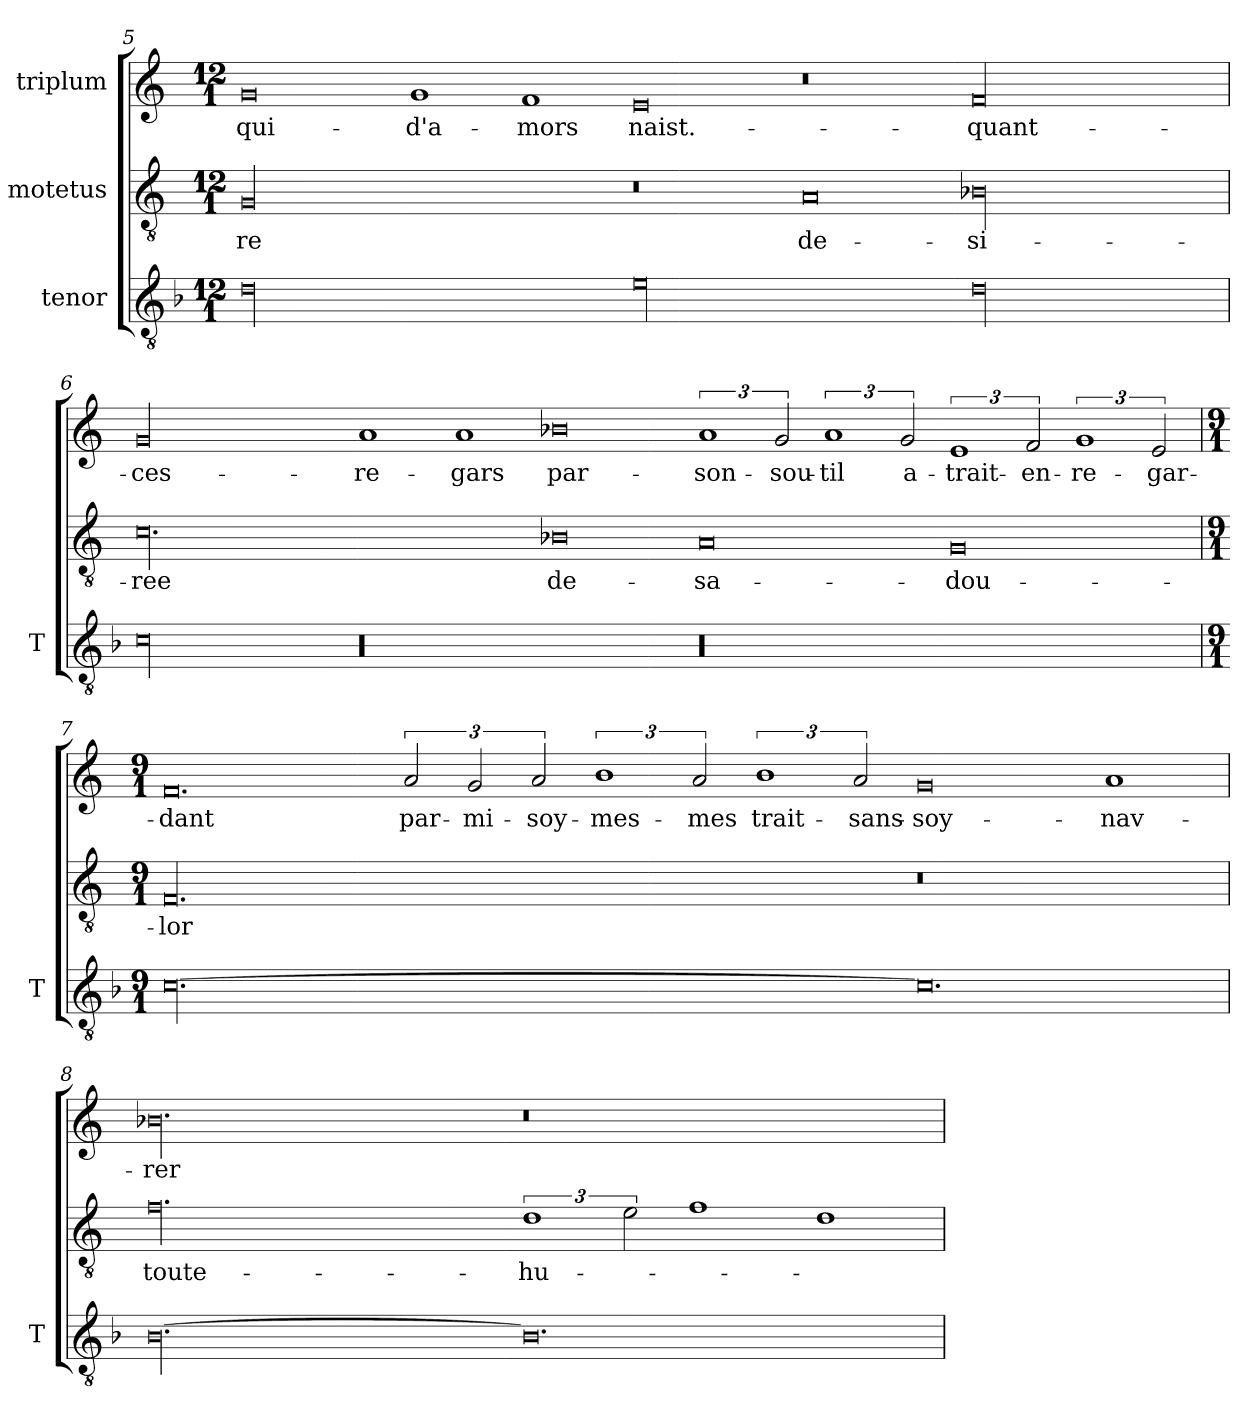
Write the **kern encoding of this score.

**kern	**kern	**text	**kern	**text
*part3	*part2	*part2	*part1	*part1
*staff3	*staff2	*staff2	*staff1	*staff1
*I"tenor	*I"motetus	*	*I"triplum	*
*I'T	*	*	*	*
!!LO:LB:g=z
*clefGv2	*clefGv2	*	*clefG2	*
*k[b-]	*k[]	*	*k[]	*
*F:	*C:	*	*C:	*
*M12/1	*M12/1	*	*M12/1	*
=5	=5	=5	=5	=5
00di\	00G/	-re	0g/	qui-
.	.	.	1g/	d'a-
.	.	.	1f/	-mors
00ei\	0r	.	0e/	naist.-
.	0A/	de-	0r	.
00di\	00B-X\	-si-	00f/	quant-
=6	=6	=6	=6	=6
00ci\	00.c\	-ree	00g/	ces-
00r	.	.	1a/	re-
.	.	.	1a/	-gars
.	0B-X\	de-	0b-X\	par-
00r	0A/	sa-	3%2a/	son-
.	.	.	3g/	sou-
.	.	.	3%2a/	-til
.	.	.	3g/	a-
.	0G/	dou-	3%2e/	trait-
.	.	.	3f/	en-
.	.	.	3%2g/	re-
.	.	.	3e/	-gar-
!!LO:PB:g=z
=7	=7	=7	=7	=7
*M9/1	*M9/1	*	*M9/1	*
[00.c\	00.F/	-lor	0.f/	-dant
.	.	.	3a/	par-
.	.	.	3g/	mi-
.	.	.	3a/	soy-
.	.	.	3%2b\	mes-
.	.	.	3a/	-mes
.	.	.	3%2b\	trait-
.	.	.	3a/	sans-
0.c\]	0.r	.	0g/	soy-
.	.	.	1a/	nav-
=8	=8	=8	=8	=8
[00.B-\	00.f\	toute-	00.b-X\	-rer
0.B-\]	3%2d\	hu-	0.r	.
.	3e\	.	.	.
.	1f\	.	.	.
.	1d\	.	.	.
=	=	=	=	=
*-	*-	*-	*-	*-
